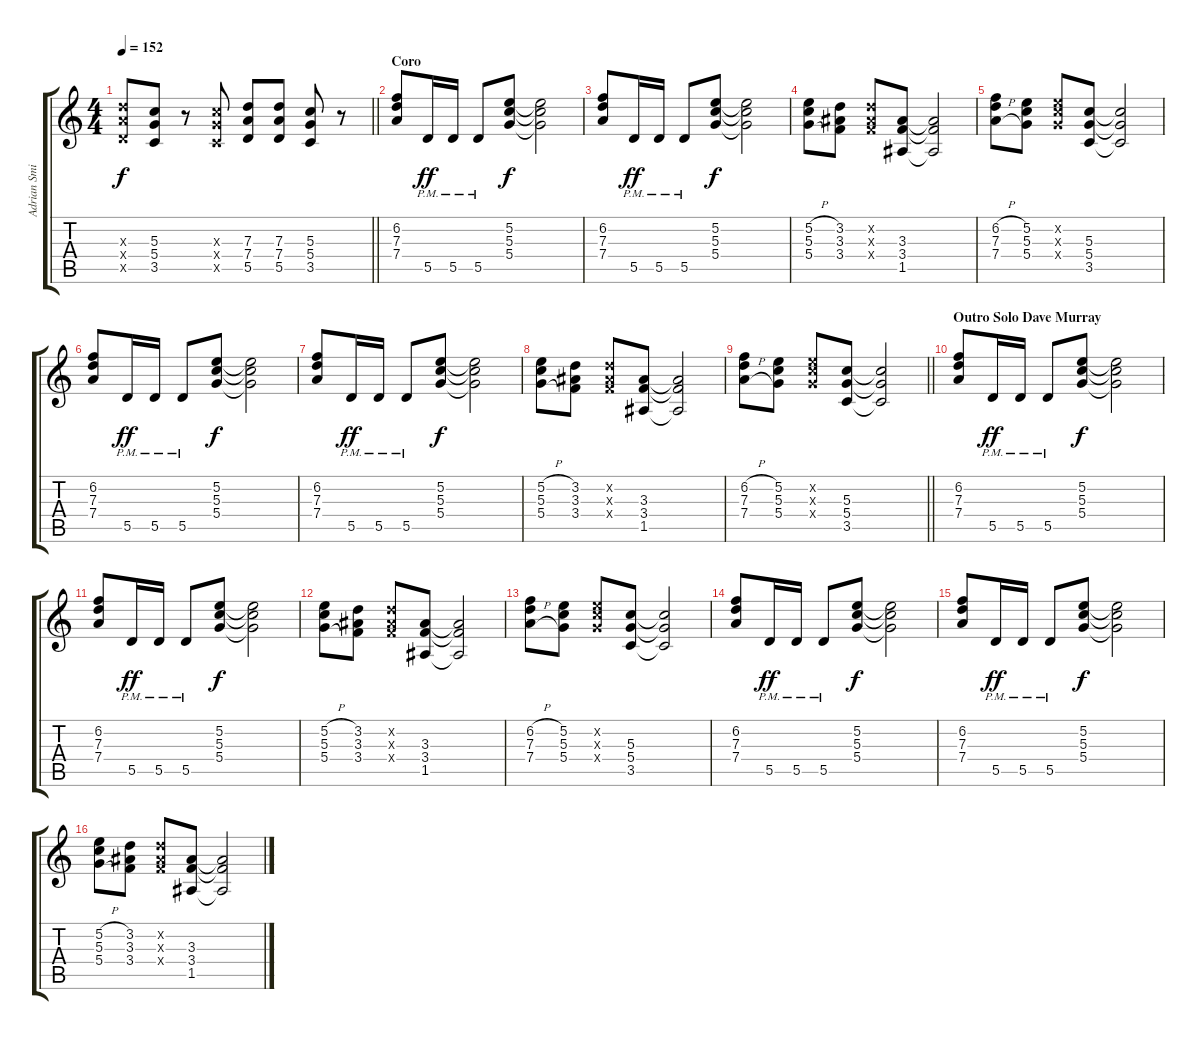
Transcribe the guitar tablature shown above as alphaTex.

\track ("Adrian Smith" "Adrian Smi") {instrument distortionguitar}
\staff {score tabs}
\tuning (E4 B3 G3 D3 A2 E2) {hide}
\ts (4 4)
\tempo 152
\clef g2
\barLineRight lightlight
\ks c
(7.3{x} 7.4{x} 5.5{x}).8{dy f} (5.3 5.4 3.5).8 r.8 (5.3{x} 5.4{x} 3.5{x}).8 (7.3 7.4 5.5).8 (7.3 7.4 5.5).8 (5.3 5.4 3.5).8 r.8 |
\section ("" "Coro")
(6.2 7.3 7.4).8 5.5{pm}.16{dy ff} 5.5{pm}.16 5.5{pm}.8 (5.2 5.3 5.4).8{dy f} (5.2{t} 5.3{t} 5.4{t}).2 |
(6.2 7.3 7.4).8 5.5{pm}.16{dy ff} 5.5{pm}.16 5.5{pm}.8 (5.2 5.3 5.4).8{dy f} (5.2{t} 5.3{t} 5.4{t}).2 |
(5.2{h} 5.3{h} 5.4{h}).8 (3.2 3.3 3.4).8 (3.2{x} 3.3{x} 3.4{x}).8 (3.3 3.4 1.5).8 (3.3{t} 3.4{t} 1.5{t}).2 |
(6.2{h} 7.3{h} 7.4{h}).8 (5.2 5.3 5.4).8 (5.2{x} 5.3{x} 5.4{x}).8 (5.3 5.4 3.5).8 (5.3{t} 5.4{t} 3.5{t}).2 |
(6.2 7.3 7.4).8 5.5{pm}.16{dy ff} 5.5{pm}.16 5.5{pm}.8 (5.2 5.3 5.4).8{dy f} (5.2{t} 5.3{t} 5.4{t}).2 |
(6.2 7.3 7.4).8 5.5{pm}.16{dy ff} 5.5{pm}.16 5.5{pm}.8 (5.2 5.3 5.4).8{dy f} (5.2{t} 5.3{t} 5.4{t}).2 |
(5.2{h} 5.3{h} 5.4{h}).8 (3.2 3.3 3.4).8 (3.2{x} 3.3{x} 3.4{x}).8 (3.3 3.4 1.5).8 (3.3{t} 3.4{t} 1.5{t}).2 |
\barLineRight lightlight
(6.2{h} 7.3{h} 7.4{h}).8 (5.2 5.3 5.4).8 (5.2{x} 5.3{x} 5.4{x}).8 (5.3 5.4 3.5).8 (5.3{t} 5.4{t} 3.5{t}).2 |
\section ("" "Outro Solo Dave Murray")
(6.2 7.3 7.4).8 5.5{pm}.16{dy ff} 5.5{pm}.16 5.5{pm}.8 (5.2 5.3 5.4).8{dy f} (5.2{t} 5.3{t} 5.4{t}).2 |
(6.2 7.3 7.4).8 5.5{pm}.16{dy ff} 5.5{pm}.16 5.5{pm}.8 (5.2 5.3 5.4).8{dy f} (5.2{t} 5.3{t} 5.4{t}).2 |
(5.2{h} 5.3{h} 5.4{h}).8 (3.2 3.3 3.4).8 (3.2{x} 3.3{x} 3.4{x}).8 (3.3 3.4 1.5).8 (3.3{t} 3.4{t} 1.5{t}).2 |
(6.2{h} 7.3{h} 7.4{h}).8 (5.2 5.3 5.4).8 (5.2{x} 5.3{x} 5.4{x}).8 (5.3 5.4 3.5).8 (5.3{t} 5.4{t} 3.5{t}).2 |
(6.2 7.3 7.4).8 5.5{pm}.16{dy ff} 5.5{pm}.16 5.5{pm}.8 (5.2 5.3 5.4).8{dy f} (5.2{t} 5.3{t} 5.4{t}).2 |
(6.2 7.3 7.4).8 5.5{pm}.16{dy ff} 5.5{pm}.16 5.5{pm}.8 (5.2 5.3 5.4).8{dy f} (5.2{t} 5.3{t} 5.4{t}).2 |
(5.2{h} 5.3{h} 5.4{h}).8 (3.2 3.3 3.4).8 (3.2{x} 3.3{x} 3.4{x}).8 (3.3 3.4 1.5).8 (3.3{t} 3.4{t} 1.5{t}).2
